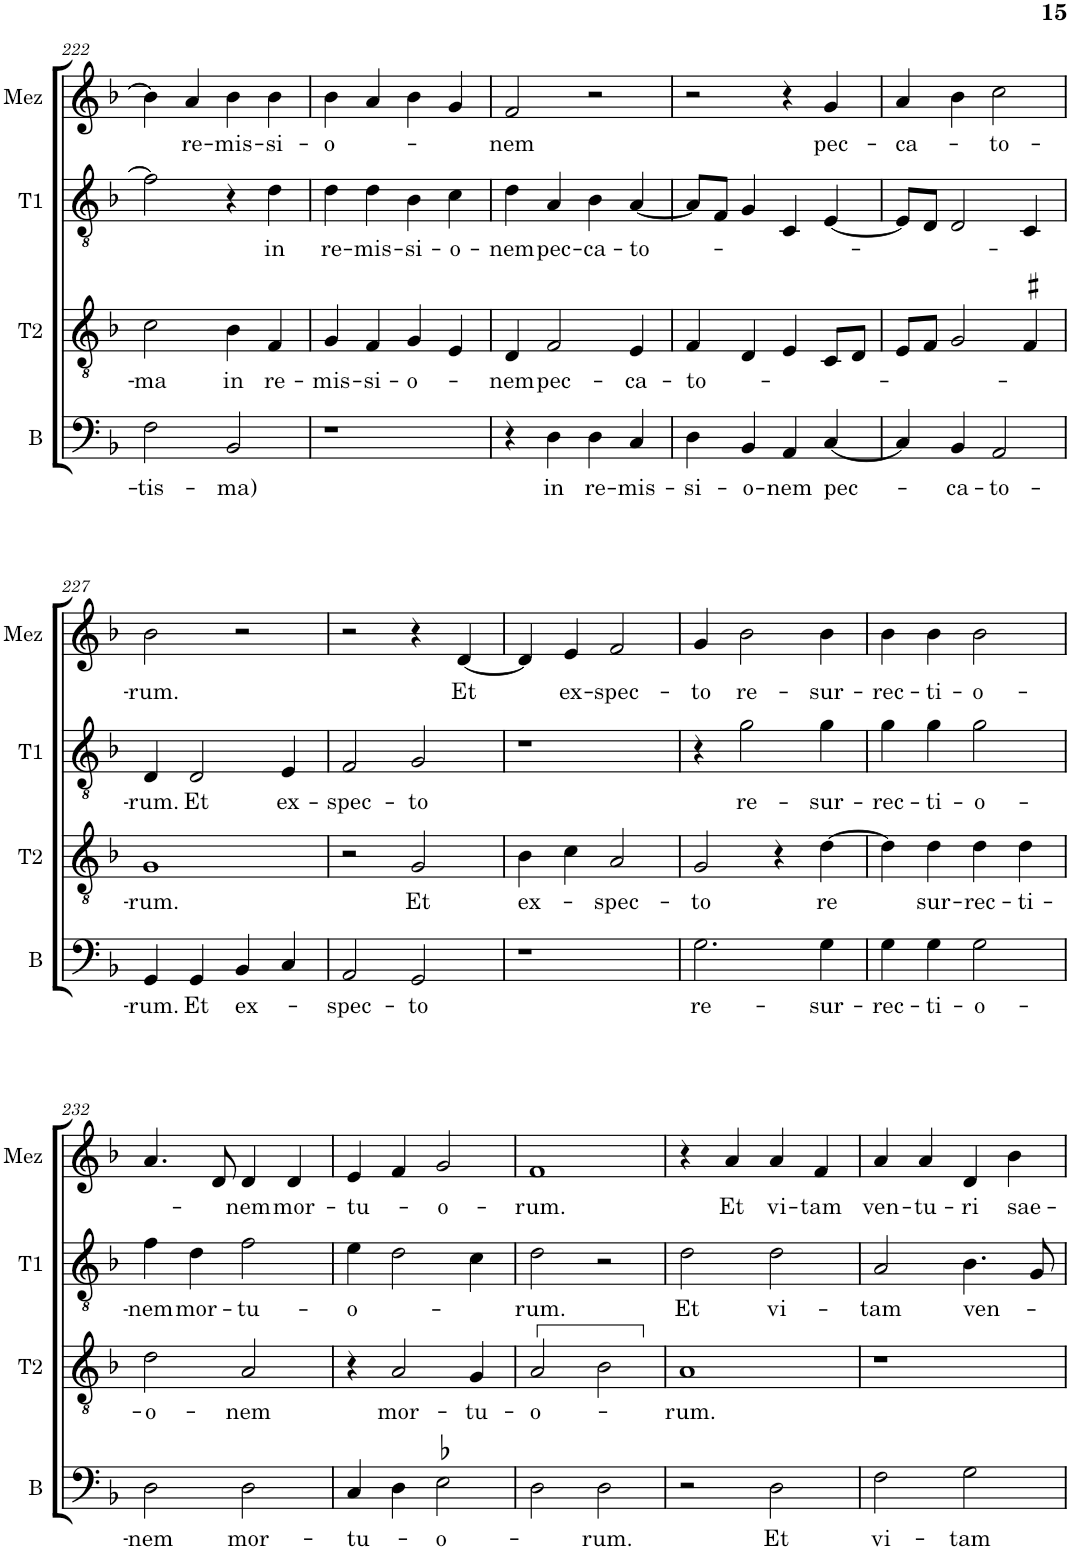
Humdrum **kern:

**kern	**text	**kern	**text	**kern	**text	**kern	**text
*part4	*part4	*part3	*part3	*part2	*part2	*part1	*part1
*staff4	*staff4	*staff3	*staff3	*staff2	*staff2	*staff1	*staff1
*I"B	*	*I"T2	*	*I"T1	*	*I"Mez	*
*I'B	*	*I'T2	*	*I'T1	*	*I'Mez	*
!!LO:PB:g=z
*clefF4	*	*clefGv2	*	*clefGv2	*	*clefG2	*
*	*	*	*	*Trd4c7	*	*	*
*k[b-]	*	*k[b-]	*	*k[b-]	*	*k[b-]	*
*M2/2	*	*M2/2	*	*M2/2	*	*M2/2	*
*met(c|)	*	*met(c|)	*	*met(c|)	*	*met(c|)	*
=222	=222	=222	=222	=222	=222	=222	=222
!	!LO:LY:b	!	!LO:LY:b	!	!	!	!
2F\	-tis-	2c\	-ma	2f\]	.	4b-\]	.
!	!	!	!	!	!	!	!LO:LY:b
.	.	.	.	.	.	4a/	re-
!	!LO:LY:b	!	!LO:LY:b	!	!	!	!LO:LY:b
2BB-/	-ma)	4B-\	in	4r	.	4b-\	-mis-
!	!	!	!LO:LY:b	!	!LO:LY:b	!	!LO:LY:b
.	.	4F/	re-	4d\	in	4b-\	-si-
=223	=223	=223	=223	=223	=223	=223	=223
!	!	!	!LO:LY:b	!	!LO:LY:b	!	!LO:LY:b
1r	.	4G/	-mis-	4d\	re-	4b-\	-o-
!	!	!	!LO:LY:b	!	!LO:LY:b	!	!
.	.	4F/	-si-	4d\	-mis-	4a/	.
!	!	!	!LO:LY:b	!	!LO:LY:b	!	!
.	.	4G/	-o-	4B-\	-si-	4b-\	.
!	!	!	!	!	!LO:LY:b	!	!
.	.	4E/	.	4c\	-o-	4g/	.
=224	=224	=224	=224	=224	=224	=224	=224
!	!	!	!LO:LY:b	!	!LO:LY:b	!	!LO:LY:b
4r	.	4D/	-nem	4d\	-nem	2f/	-nem
!	!LO:LY:b	!	!LO:LY:b	!	!LO:LY:b	!	!
4D\	in	2F/	pec-	4A/	pec-	.	.
!	!LO:LY:b	!	!	!	!LO:LY:b	!	!
4D\	re-	.	.	4B-\	-ca-	2r	.
!	!LO:LY:b	!	!LO:LY:b	!	!LO:LY:b	!	!
4C/	-mis-	4E/	-ca-	[4A/	-to-	.	.
=225	=225	=225	=225	=225	=225	=225	=225
!	!LO:LY:b	!	!LO:LY:b	!	!	!	!
4D\	-si-	4F/	-to-	8A/L]	.	2r	.
.	.	.	.	8F/J	.	.	.
!	!LO:LY:b	!	!	!	!	!	!
4BB-/	-o-	4D/	.	4G/	.	.	.
!	!LO:LY:b	!	!	!	!	!	!
4AA/	-nem	4E/	.	4C/	.	4r	.
!	!LO:LY:b	!	!	!	!	!	!LO:LY:b
[4C/	pec-	8C/L	.	[4E/	.	4g/	pec-
.	.	8D/J	.	.	.	.	.
=226	=226	=226	=226	=226	=226	=226	=226
!	!	!	!	!	!	!	!LO:LY:b
4C/]	.	8E/L	.	8E/L]	.	4a/	-ca-
.	.	8F/J	.	8D/J	.	.	.
!	!LO:LY:b	!	!	!	!	!	!
4BB-/	-ca-	2G/	.	2D/	.	4b-\	.
!	!LO:LY:b	!	!	!	!	!	!LO:LY:b
2AA/	-to-	.	.	.	.	2cc\	-to-
.	.	4F#X/	.	4C/	.	.	.
!!LO:LB:g=z
=227	=227	=227	=227	=227	=227	=227	=227
!	!LO:LY:b	!	!LO:LY:b	!	!LO:LY:b	!	!LO:LY:b
4GG/	-rum.	1G	-rum.	4D/	-rum.	2b-\	-rum.
!	!LO:LY:b	!	!	!	!LO:LY:b	!	!
4GG/	Et	.	.	2D/	Et	.	.
!	!LO:LY:b	!	!	!	!	!	!
4BB-/	ex-	.	.	.	.	2r	.
!	!	!	!	!	!LO:LY:b	!	!
4C/	.	.	.	4E/	ex-	.	.
=228	=228	=228	=228	=228	=228	=228	=228
!	!LO:LY:b	!	!	!	!LO:LY:b	!	!
2AA/	-spec-	2r	.	2F/	-spec-	2r	.
!	!LO:LY:b	!	!LO:LY:b	!	!LO:LY:b	!	!
2GG/	-to	2G/	Et	2G/	-to	4r	.
!	!	!	!	!	!	!	!LO:LY:b
.	.	.	.	.	.	[4d/	Et
=229	=229	=229	=229	=229	=229	=229	=229
!	!	!	!LO:LY:b	!	!	!	!
1r	.	4B-\	ex-	1r	.	4d/]	.
!	!	!	!	!	!	!	!LO:LY:b
.	.	4c\	.	.	.	4e/	ex-
!	!	!	!LO:LY:b	!	!	!	!LO:LY:b
.	.	2A/	-spec-	.	.	2f/	-spec-
=230	=230	=230	=230	=230	=230	=230	=230
!	!LO:LY:b	!	!LO:LY:b	!	!	!	!LO:LY:b
2.G\	re-	2G/	-to	4r	.	4g/	-to
!	!	!	!	!	!LO:LY:b	!	!LO:LY:b
.	.	.	.	2g\	re-	2b-\	re-
.	.	4r	.	.	.	.	.
!	!LO:LY:b	!	!LO:LY:b	!	!LO:LY:b	!	!LO:LY:b
4G\	-sur-	[4d\	re	4g\	-sur-	4b-\	-sur-
=231	=231	=231	=231	=231	=231	=231	=231
!	!LO:LY:b	!	!	!	!LO:LY:b	!	!LO:LY:b
4G\	-rec-	4d\]	.	4g\	-rec-	4b-\	-rec-
!	!LO:LY:b	!	!LO:LY:b	!	!LO:LY:b	!	!LO:LY:b
4G\	-ti-	4d\	sur-	4g\	-ti-	4b-\	-ti-
!	!LO:LY:b	!	!LO:LY:b	!	!LO:LY:b	!	!LO:LY:b
2G\	-o-	4d\	-rec-	2g\	-o-	2b-\	-o-
!	!	!	!LO:LY:b	!	!	!	!
.	.	4d\	-ti-	.	.	.	.
!!LO:LB:g=z
=232	=232	=232	=232	=232	=232	=232	=232
!	!LO:LY:b	!	!LO:LY:b	!	!LO:LY:b	!	!
2D\	-nem	2d\	-o-	4f\	-nem	4.a/	.
!	!	!	!	!	!LO:LY:b	!	!
.	.	.	.	4d\	mor-	.	.
.	.	.	.	.	.	8d/	.
!	!LO:LY:b	!	!LO:LY:b	!	!LO:LY:b	!	!LO:LY:b
2D\	mor-	2A/	-nem	2f\	-tu-	4d/	-nem
!	!	!	!	!	!	!	!LO:LY:b
.	.	.	.	.	.	4d/	mor-
=233	=233	=233	=233	=233	=233	=233	=233
!	!LO:LY:b	!	!	!	!LO:LY:b	!	!LO:LY:b
4C/	-tu-	4r	.	4e\	-o-	4e/	-tu-
!	!	!	!LO:LY:b	!	!	!	!
4D\	.	2A/	mor-	2d\	.	4f/	.
!	!LO:LY:b	!	!	!	!	!	!LO:LY:b
2E-X\	-o-	.	.	.	.	2g/	-o-
!	!	!	!LO:LY:b	!	!	!	!
.	.	4G/	-tu-	4c\	.	.	.
=234	=234	=234	=234	=234	=234	=234	=234
!	!	!	!LO:LY:b	!	!LO:LY:b	!	!LO:LY:b
2D\	.	2A/	-o-	2d\	-rum.	1f	-rum.
!	!LO:LY:b	!	!	!	!	!	!
2D\	-rum.	2B-\	.	2r	.	.	.
=235	=235	=235	=235	=235	=235	=235	=235
!	!	!	!LO:LY:b	!	!LO:LY:b	!	!
2r	.	1A	-rum.	2d\	Et	4r	.
!	!	!	!	!	!	!	!LO:LY:b
.	.	.	.	.	.	4a/	Et
!	!LO:LY:b	!	!	!	!LO:LY:b	!	!LO:LY:b
2D\	Et	.	.	2d\	vi-	4a/	vi-
!	!	!	!	!	!	!	!LO:LY:b
.	.	.	.	.	.	4f/	-tam
=236	=236	=236	=236	=236	=236	=236	=236
!	!LO:LY:b	!	!	!	!LO:LY:b	!	!LO:LY:b
2F\	vi-	1r	.	2A/	-tam	4a/	ven-
!	!	!	!	!	!	!	!LO:LY:b
.	.	.	.	.	.	4a/	-tu-
!	!LO:LY:b	!	!	!	!LO:LY:b	!	!LO:LY:b
2G\	-tam	.	.	4.B-\	ven-	4d/	-ri
!	!	!	!	!	!	!	!LO:LY:b
.	.	.	.	.	.	4b-\	sae-
.	.	.	.	8G/	.	.	.
=	=	=	=	=	=	=	=
*-	*-	*-	*-	*-	*-	*-	*-
